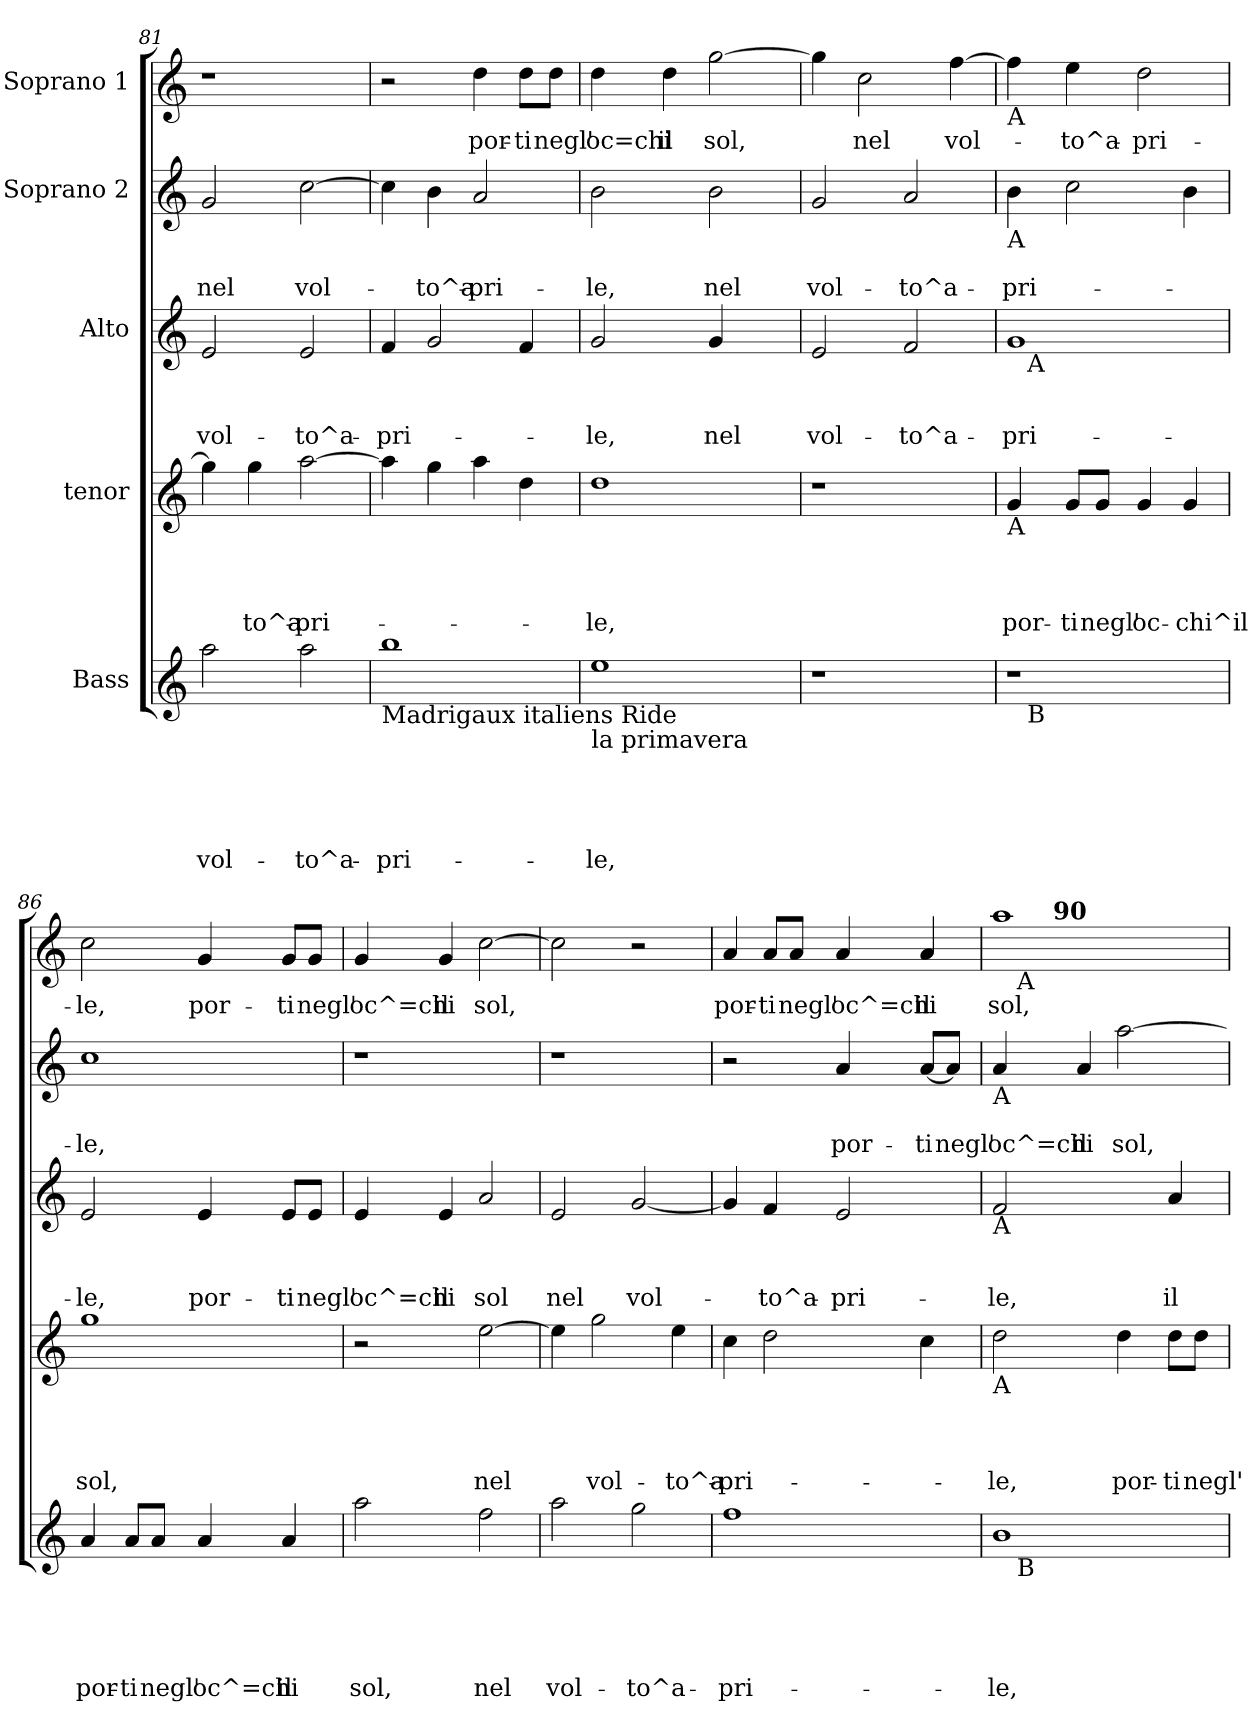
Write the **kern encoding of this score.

**kern	**text	**text	**text	**text	**text	**kern	**text	**text	**text	**text	**kern	**text	**text	**text	**kern	**text	**text	**kern	**text
*part5	*part5	*part5	*part5	*part5	*part5	*part4	*part4	*part4	*part4	*part4	*part3	*part3	*part3	*part3	*part2	*part2	*part2	*part1	*part1
*staff5	*staff5	*staff5	*staff5	*staff5	*staff5	*staff4	*staff4	*staff4	*staff4	*staff4	*staff3	*staff3	*staff3	*staff3	*staff2	*staff2	*staff2	*staff1	*staff1
*I"Bass	*	*	*	*	*	*I"tenor	*	*	*	*	*I"Alto	*	*	*	*I"Soprano 2	*	*	*I"Soprano 1	*
*clefG2	*	*	*	*	*	*clefG2	*	*	*	*	*clefG2	*	*	*	*clefG2	*	*	*clefG2	*
*k[]	*	*	*	*	*	*k[]	*	*	*	*	*k[]	*	*	*	*k[]	*	*	*k[]	*
*C:	*	*	*	*	*	*C:	*	*	*	*	*C:	*	*	*	*C:	*	*	*C:	*
=81	=81	=81	=81	=81	=81	=81	=81	=81	=81	=81	=81	=81	=81	=81	=81	=81	=81	=81	=81
!	!	!	!	!	!LO:LY:b	!	!	!	!	!	!	!	!	!LO:LY:b	!	!	!LO:LY:b	!	!
2aa\	.	.	.	.	vol-	4gg\]	.	.	.	.	2e/	.	.	vol-	2g/	.	nel	1r	.
!	!	!	!	!	!	!	!	!	!	!LO:LY:b	!	!	!	!	!	!	!	!	!
.	.	.	.	.	.	4gg\	.	.	.	-to^a-	.	.	.	.	.	.	.	.	.
!	!	!	!	!	!LO:LY:b	!	!	!	!	!LO:LY:b	!	!	!	!LO:LY:b	!	!	!LO:LY:b	!	!
2aa\	.	.	.	.	-to^a-	[>2aa\	.	.	.	-pri-	2e/	.	.	-to^a-	[>2cc\	.	vol-	.	.
=82	=82	=82	=82	=82	=82	=82	=82	=82	=82	=82	=82	=82	=82	=82	=82	=82	=82	=82	=82
!LO:TX:b:t=Madrigaux italiens Ride	!	!	!	!	!	!	!	!	!	!	!	!	!	!	!	!	!	!	!
!	!	!	!	!	!LO:LY:b	!	!	!	!	!	!	!	!	!LO:LY:b	!	!	!	!	!
1bb	.	.	.	.	-pri-	4aa\]	.	.	.	.	4f/	.	.	-pri-	4cc\]	.	.	2r	.
!	!	!	!	!	!	!	!	!	!	!	!	!	!	!	!	!	!LO:LY:b	!	!
.	.	.	.	.	.	4gg\	.	.	.	.	2g/	.	.	.	4b\	.	-to^a-	.	.
!	!	!	!	!	!	!	!	!	!	!	!	!	!	!	!	!	!LO:LY:b	!	!LO:LY:b
.	.	.	.	.	.	4aa\	.	.	.	.	.	.	.	.	2a/	.	-pri-	4dd\	por-
!	!	!	!	!	!	!	!	!	!	!	!	!	!	!	!	!	!	!	!LO:LY:b
.	.	.	.	.	.	4dd\	.	.	.	.	4f/	.	.	.	.	.	.	8dd\L	-ti
!	!	!	!	!	!	!	!	!	!	!	!	!	!	!	!	!	!	!	!LO:LY:b
.	.	.	.	.	.	.	.	.	.	.	.	.	.	.	.	.	.	8dd\J	negl'
=83	=83	=83	=83	=83	=83	=83	=83	=83	=83	=83	=83	=83	=83	=83	=83	=83	=83	=83	=83
!LO:TX:b:t=la primavera	!	!	!	!	!	!	!	!	!	!	!	!	!	!	!	!	!	!	!
!	!	!	!	!	!LO:LY:b	!	!	!	!	!LO:LY:b	!	!	!	!LO:LY:b	!	!	!LO:LY:b	!	!LO:LY:b
1ee	.	.	.	.	-le,	1dd	.	.	.	-le,	2g/	.	.	-le,	2b\	.	-le,	4dd\	oc=chi
!	!	!	!	!	!	!	!	!	!	!	!	!	!	!	!	!	!	!	!LO:LY:b
.	.	.	.	.	.	.	.	.	.	.	.	.	.	.	.	.	.	4dd\	il
!	!	!	!	!	!	!	!	!	!	!	!	!	!	!LO:LY:b	!	!	!LO:LY:b	!	!LO:LY:b
.	.	.	.	.	.	.	.	.	.	.	4g:/	.	.	nel	2b\	.	nel	[>2gg\	sol,
.	.	.	.	.	.	.	.	.	.	.	4ryy	.	.	.	.	.	.	.	.
=84	=84	=84	=84	=84	=84	=84	=84	=84	=84	=84	=84	=84	=84	=84	=84	=84	=84	=84	=84
!	!	!	!	!	!	!	!	!	!	!	!	!	!	!LO:LY:b	!	!	!LO:LY:b	!	!
1r	.	.	.	.	.	1r	.	.	.	.	2e/	.	.	vol-	2g/	.	vol-	4gg\]	.
!	!	!	!	!	!	!	!	!	!	!	!	!	!	!	!	!	!	!	!LO:LY:b
.	.	.	.	.	.	.	.	.	.	.	.	.	.	.	.	.	.	2cc\	nel
!	!	!	!	!	!	!	!	!	!	!	!	!	!	!LO:LY:b	!	!	!LO:LY:b	!	!
.	.	.	.	.	.	.	.	.	.	.	2f/	.	.	-to^a-	2a/	.	-to^a-	.	.
!	!	!	!	!	!	!	!	!	!	!	!	!	!	!	!	!	!	!	!LO:LY:b
.	.	.	.	.	.	.	.	.	.	.	.	.	.	.	.	.	.	[>4ff\	vol-
!!LO:PB:g=z
=85	=85	=85	=85	=85	=85	=85	=85	=85	=85	=85	=85	=85	=85	=85	=85	=85	=85	=85	=85
!	!	!	!	!	!	!	!	!	!	!	!	!	!	!	!	!	!	!LO:TX:b:t=A	!
!	!	!	!	!	!	!	!	!	!	!	!	!	!	!	!LO:TX:b:t=A	!	!	!	!
!	!	!	!	!	!	!LO:TX:b:t=A	!	!	!	!	!	!	!	!	!	!	!	!	!
!	!	!	!	!	!	!	!	!	!	!LO:LY:b	!	!	!	!LO:LY:b	!	!	!LO:LY:b	!	!
*^	*	*	*	*	*	*	*	*	*	*	*^	*	*	*	*	*	*	*	*
1r	16ryy	.	.	.	.	.	4g/	.	.	.	por-	1g	16ryy	.	.	-pri-	4b\	.	-pri-	4ff\]	.
!	!	!	!	!	!	!	!	!	!	!	!	!	!LO:TX:b:t=A	!	!	!	!	!	!	!	!
!	!LO:TX:b:t=B	!	!	!	!	!	!	!	!	!	!	!	!	!	!	!	!	!	!	!	!
.	2...ryy	.	.	.	.	.	.	.	.	.	.	.	2...ryy	.	.	.	.	.	.	.	.
!	!	!	!	!	!	!	!	!	!	!	!LO:LY:b	!	!	!	!	!	!	!	!	!	!LO:LY:b
.	.	.	.	.	.	.	8g/L	.	.	.	-ti	.	.	.	.	.	2cc\	.	.	4ee\	-to^a-
!	!	!	!	!	!	!	!	!	!	!	!LO:LY:b	!	!	!	!	!	!	!	!	!	!
.	.	.	.	.	.	.	8g/J	.	.	.	negl'	.	.	.	.	.	.	.	.	.	.
!	!	!	!	!	!	!	!	!	!	!	!LO:LY:b	!	!	!	!	!	!	!	!	!	!LO:LY:b
.	.	.	.	.	.	.	4g/	.	.	.	oc-	.	.	.	.	.	.	.	.	2dd\	-pri-
!	!	!	!	!	!	!	!	!	!	!	!LO:LY:b	!	!	!	!	!	!	!	!	!	!
.	.	.	.	.	.	.	4g/	.	.	.	-chi^il	.	.	.	.	.	4b\	.	.	.	.
=86	=86	=86	=86	=86	=86	=86	=86	=86	=86	=86	=86	=86	=86	=86	=86	=86	=86	=86	=86	=86	=86
!	!	!	!	!	!	!LO:LY:b	!	!	!	!	!LO:LY:b	!	!	!	!	!LO:LY:b	!	!	!LO:LY:b	!	!LO:LY:b
*v	*v	*	*	*	*	*	*	*	*	*	*	*v	*v	*	*	*	*	*	*	*	*
4a/	.	.	.	.	por-	1gg	.	.	.	sol,	2e/	.	.	-le,	1cc	.	-le,	2cc\	-le,
!	!	!	!	!	!LO:LY:b	!	!	!	!	!	!	!	!	!	!	!	!	!	!
8a/L	.	.	.	.	-ti	.	.	.	.	.	.	.	.	.	.	.	.	.	.
!	!	!	!	!	!LO:LY:b	!	!	!	!	!	!	!	!	!	!	!	!	!	!
8a/J	.	.	.	.	negl'	.	.	.	.	.	.	.	.	.	.	.	.	.	.
!	!	!	!	!	!LO:LY:b	!	!	!	!	!	!	!	!	!LO:LY:b	!	!	!	!	!LO:LY:b
4a/	.	.	.	.	oc^=chi	.	.	.	.	.	4e/	.	.	por-	.	.	.	4g/	por-
!	!	!	!	!	!LO:LY:b	!	!	!	!	!	!	!	!	!LO:LY:b	!	!	!	!	!LO:LY:b
4a/	.	.	.	.	il	.	.	.	.	.	8e/L	.	.	-ti	.	.	.	8g/L	-ti
!	!	!	!	!	!	!	!	!	!	!	!	!	!	!LO:LY:b	!	!	!	!	!LO:LY:b
.	.	.	.	.	.	.	.	.	.	.	8e/J	.	.	negl'	.	.	.	8g/J	negl'
=87	=87	=87	=87	=87	=87	=87	=87	=87	=87	=87	=87	=87	=87	=87	=87	=87	=87	=87	=87
!	!	!	!	!	!LO:LY:b	!	!	!	!	!	!	!	!	!LO:LY:b	!	!	!	!	!LO:LY:b
2aa\	.	.	.	.	sol,	2r	.	.	.	.	4e/	.	.	oc^=chi	1r	.	.	4g/	oc^=chi
!	!	!	!	!	!	!	!	!	!	!	!	!	!	!LO:LY:b	!	!	!	!	!LO:LY:b
.	.	.	.	.	.	.	.	.	.	.	4e/	.	.	il	.	.	.	4g/	il
!	!	!	!	!	!LO:LY:b	!	!	!	!	!LO:LY:b	!	!	!	!LO:LY:b	!	!	!	!	!LO:LY:b
2ff\	.	.	.	.	nel	[>2ee\	.	.	.	nel	2a/	.	.	sol	.	.	.	[>2cc\	sol,
=88	=88	=88	=88	=88	=88	=88	=88	=88	=88	=88	=88	=88	=88	=88	=88	=88	=88	=88	=88
!	!	!	!	!	!LO:LY:b	!	!	!	!	!	!	!	!	!LO:LY:b	!	!	!	!	!
2aa\	.	.	.	.	vol-	4ee\]	.	.	.	.	2e/	.	.	nel	1r	.	.	2cc\]	.
!	!	!	!	!	!	!	!	!	!	!LO:LY:b	!	!	!	!	!	!	!	!	!
.	.	.	.	.	.	2gg\	.	.	.	vol-	.	.	.	.	.	.	.	.	.
!	!	!	!	!	!LO:LY:b	!	!	!	!	!	!	!	!	!LO:LY:b	!	!	!	!	!
2gg\	.	.	.	.	-to^a-	.	.	.	.	.	[<2g/	.	.	vol-	.	.	.	2r	.
!	!	!	!	!	!	!	!	!	!	!LO:LY:b	!	!	!	!	!	!	!	!	!
.	.	.	.	.	.	4ee\	.	.	.	-to^a-	.	.	.	.	.	.	.	.	.
=89	=89	=89	=89	=89	=89	=89	=89	=89	=89	=89	=89	=89	=89	=89	=89	=89	=89	=89	=89
!	!	!	!	!	!LO:LY:b	!	!	!	!	!LO:LY:b	!	!	!	!	!	!	!	!	!LO:LY:b
1ff	.	.	.	.	-pri-	4cc\	.	.	.	-pri-	4g/]	.	.	.	2r	.	.	4a/	por-
!	!	!	!	!	!	!	!	!	!	!	!	!	!	!LO:LY:b	!	!	!	!	!LO:LY:b
.	.	.	.	.	.	2dd\	.	.	.	.	4f/	.	.	-to^a-	.	.	.	8a/L	-ti
!	!	!	!	!	!	!	!	!	!	!	!	!	!	!	!	!	!	!	!LO:LY:b
.	.	.	.	.	.	.	.	.	.	.	.	.	.	.	.	.	.	8a/J	negl'
!	!	!	!	!	!	!	!	!	!	!	!	!	!	!LO:LY:b	!	!	!LO:LY:b	!	!LO:LY:b
.	.	.	.	.	.	.	.	.	.	.	2e/	.	.	-pri-	4a/	.	por-	4a/	oc^=chi
!	!	!	!	!	!	!	!	!	!	!	!	!	!	!	!	!	!LO:LY:b	!	!LO:LY:b
.	.	.	.	.	.	4cc\	.	.	.	.	.	.	.	.	[>8a/L	.	-ti	4a/	il
!	!	!	!	!	!	!	!	!	!	!	!	!	!	!	!	!	!LO:LY:b	!	!
.	.	.	.	.	.	.	.	.	.	.	.	.	.	.	8a/J]	.	negl'	.	.
!!LO:LB:g=z
=90	=90	=90	=90	=90	=90	=90	=90	=90	=90	=90	=90	=90	=90	=90	=90	=90	=90	=90	=90
!	!	!	!	!	!	!	!	!	!	!	!	!	!	!	!LO:TX:b:t=A	!	!	!	!
!	!	!	!	!	!	!	!	!	!	!	!LO:TX:b:t=A	!	!	!	!	!	!	!	!
!	!	!	!	!	!	!LO:TX:b:t=A	!	!	!	!	!	!	!	!	!	!	!	!	!
!	!	!	!	!	!LO:LY:b	!	!	!	!	!LO:LY:b	!	!	!	!LO:LY:b	!	!	!LO:LY:b	!	!LO:LY:b
*^	*	*	*	*	*	*	*	*	*	*	*	*	*	*	*	*	*	*^	*
*	*	*	*	*	*	*	*	*	*	*	*	*	*	*	*	*	*	*	*	*^	*
1b	16ryy	.	.	.	.	-le,	2dd\	.	.	.	-le,	2f/	.	.	-le,	4a/	.	oc^=chi	1aa	16ryy	8.ryy	sol,
!	!	!	!	!	!	!	!	!	!	!	!	!	!	!	!	!	!	!	!	!LO:TX:b:t=A	!	!
!	!LO:TX:b:t=B	!	!	!	!	!	!	!	!	!	!	!	!	!	!	!	!	!	!	!	!	!
.	2...ryy	.	.	.	.	.	.	.	.	.	.	.	.	.	.	.	.	.	.	2...ryy	.	.
!	!	!	!	!	!	!	!	!	!	!	!	!	!	!	!	!	!	!	!	!	!LO:TX:a:B:t=90	!
.	.	.	.	.	.	.	.	.	.	.	.	.	.	.	.	.	.	.	.	.	2ryy	.
!	!	!	!	!	!	!	!	!	!	!	!	!	!	!	!	!	!	!LO:LY:b	!	!	!	!
.	.	.	.	.	.	.	.	.	.	.	.	.	.	.	.	4a/	.	il	.	.	.	.
!	!	!	!	!	!	!	!	!	!	!	!LO:LY:b	!	!	!	!	!	!	!LO:LY:b	!	!	!	!
.	.	.	.	.	.	.	4dd\	.	.	.	por-	4ryy	.	.	.	[>2aa\	.	sol,	.	.	.	.
.	.	.	.	.	.	.	.	.	.	.	.	.	.	.	.	.	.	.	.	.	4ryy	.
!	!	!	!	!	!	!	!	!	!	!	!LO:LY:b	!	!	!	!LO:LY:b	!	!	!	!	!	!	!
.	.	.	.	.	.	.	8dd\L	.	.	.	-ti	4a:/	.	.	il	.	.	.	.	.	.	.
!	!	!	!	!	!	!	!	!	!	!	!LO:LY:b	!	!	!	!	!	!	!	!	!	!	!
.	.	.	.	.	.	.	8dd\J	.	.	.	negl'	.	.	.	.	.	.	.	.	.	.	.
.	.	.	.	.	.	.	.	.	.	.	.	.	.	.	.	.	.	.	.	.	16ryy	.
*v	*v	*	*	*	*	*	*	*	*	*	*	*	*	*	*	*	*	*	*v	*v	*v	*
=	=	=	=	=	=	=	=	=	=	=	=	=	=	=	=	=	=	=	=
*-	*-	*-	*-	*-	*-	*-	*-	*-	*-	*-	*-	*-	*-	*-	*-	*-	*-	*-	*-
